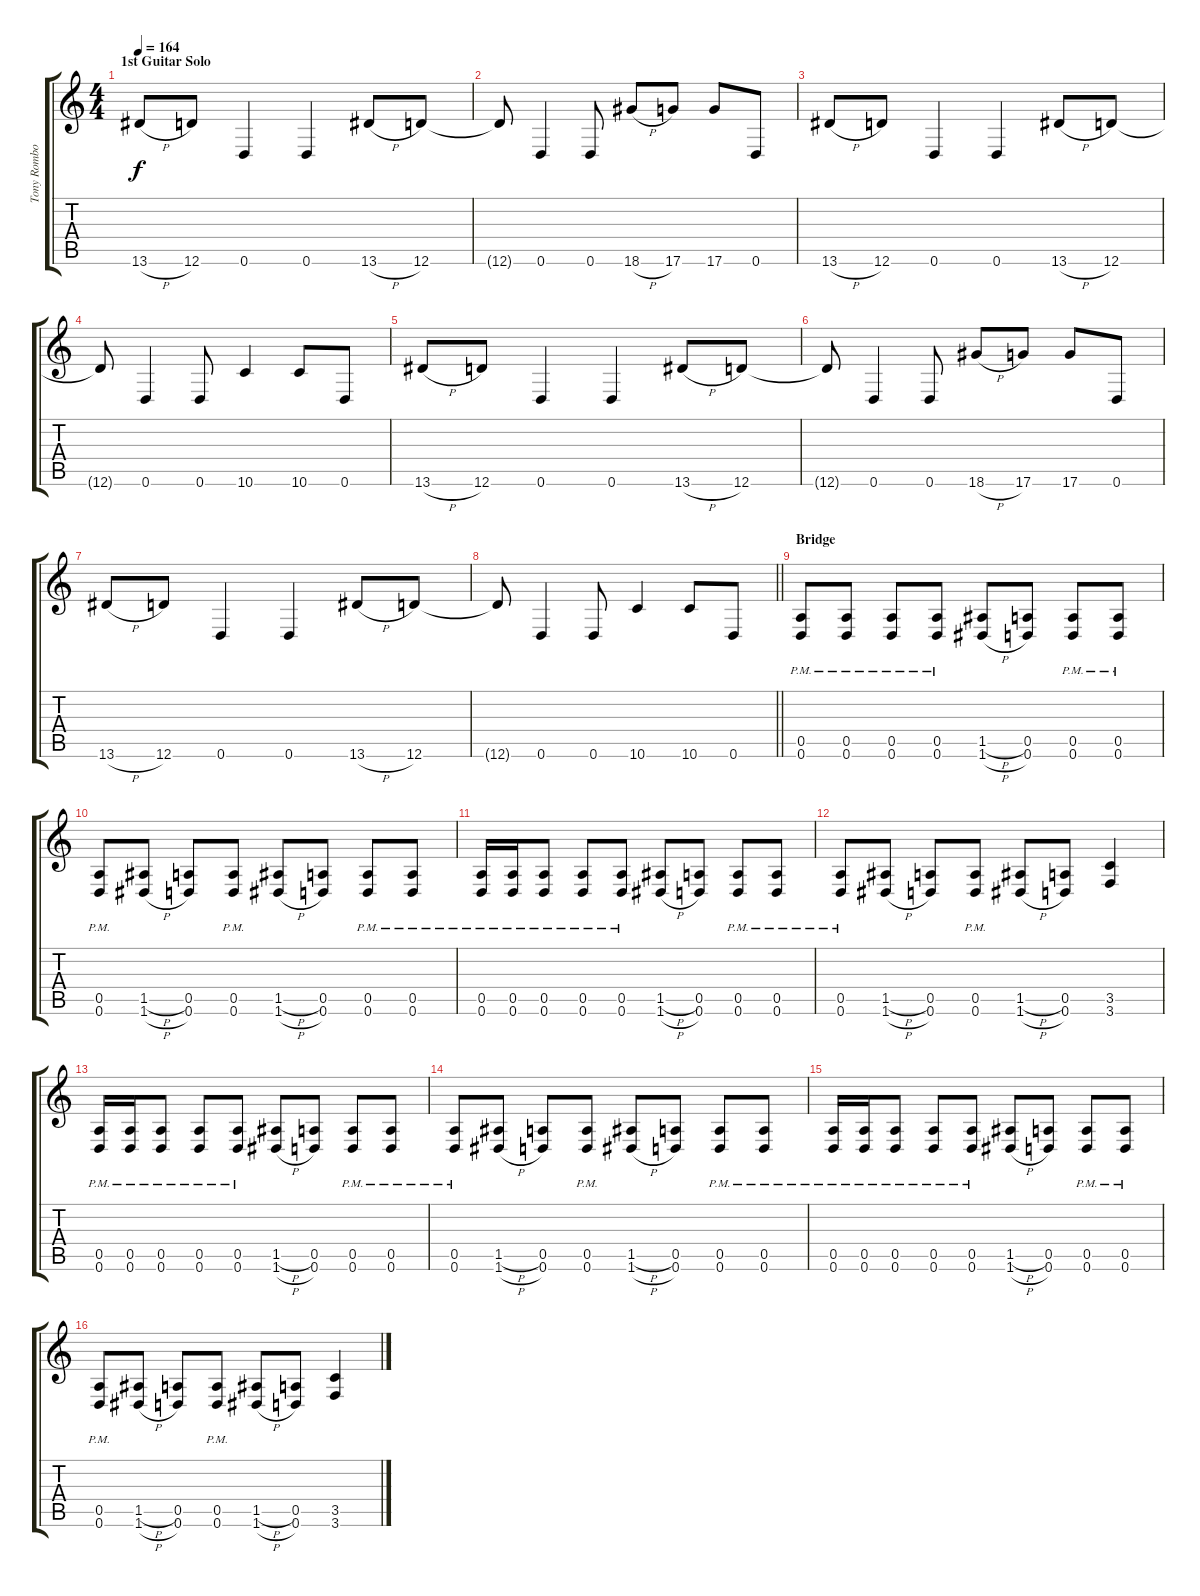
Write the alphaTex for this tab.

\track ("Tony Rombola" "Tony Rombo") {instrument distortionguitar}
\staff {score tabs}
\tuning (E4 B3 G3 D3 A2 D2) {hide}
\ts (4 4)
\section ("" "1st Guitar Solo")
\tempo 164
\clef g2
\ks c
13.6{h}.8{dy f} 12.6.8 0.6.4 0.6.4 13.6{h}.8 12.6.8 |
12.6{t}.8 0.6.4 0.6.8 18.6{h}.8 17.6.8 17.6.8 0.6.8 |
13.6{h}.8 12.6.8 0.6.4 0.6.4 13.6{h}.8 12.6.8 |
12.6{t}.8 0.6.4 0.6.8 10.6.4 10.6.8 0.6.8 |
13.6{h}.8 12.6.8 0.6.4 0.6.4 13.6{h}.8 12.6.8 |
12.6{t}.8 0.6.4 0.6.8 18.6{h}.8 17.6.8 17.6.8 0.6.8 |
13.6{h}.8 12.6.8 0.6.4 0.6.4 13.6{h}.8 12.6.8 |
\barLineRight lightlight
12.6{t}.8 0.6.4 0.6.8 10.6.4 10.6.8 0.6.8 |
\section ("" "Bridge")
(0.5{pm} 0.6{pm}).8 (0.5{pm} 0.6{pm}).8 (0.5{pm} 0.6{pm}).8 (0.5{pm} 0.6{pm}).8 (1.5{h} 1.6{h}).8 (0.5 0.6).8 (0.5{pm} 0.6{pm}).8 (0.5{pm} 0.6{pm}).8 |
(0.5{pm} 0.6{pm}).8 (1.5{h} 1.6{h}).8 (0.5 0.6).8 (0.5{pm} 0.6{pm}).8 (1.5{h} 1.6{h}).8 (0.5 0.6).8 (0.5{pm} 0.6{pm}).8 (0.5{pm} 0.6{pm}).8 |
(0.5{pm} 0.6{pm}).16 (0.5{pm} 0.6{pm}).16 (0.5{pm} 0.6{pm}).8 (0.5{pm} 0.6{pm}).8 (0.5{pm} 0.6{pm}).8 (1.5{h} 1.6{h}).8 (0.5 0.6).8 (0.5{pm} 0.6{pm}).8 (0.5{pm} 0.6{pm}).8 |
(0.5{pm} 0.6{pm}).8 (1.5{h} 1.6{h}).8 (0.5 0.6).8 (0.5{pm} 0.6{pm}).8 (1.5{h} 1.6{h}).8 (0.5 0.6).8 (3.5 3.6).4 |
(0.5{pm} 0.6{pm}).16 (0.5{pm} 0.6{pm}).16 (0.5{pm} 0.6{pm}).8 (0.5{pm} 0.6{pm}).8 (0.5{pm} 0.6{pm}).8 (1.5{h} 1.6{h}).8 (0.5 0.6).8 (0.5{pm} 0.6{pm}).8 (0.5{pm} 0.6{pm}).8 |
(0.5{pm} 0.6{pm}).8 (1.5{h} 1.6{h}).8 (0.5 0.6).8 (0.5{pm} 0.6{pm}).8 (1.5{h} 1.6{h}).8 (0.5 0.6).8 (0.5{pm} 0.6{pm}).8 (0.5{pm} 0.6{pm}).8 |
(0.5{pm} 0.6{pm}).16 (0.5{pm} 0.6{pm}).16 (0.5{pm} 0.6{pm}).8 (0.5{pm} 0.6{pm}).8 (0.5{pm} 0.6{pm}).8 (1.5{h} 1.6{h}).8 (0.5 0.6).8 (0.5{pm} 0.6{pm}).8 (0.5{pm} 0.6{pm}).8 |
(0.5{pm} 0.6{pm}).8 (1.5{h} 1.6{h}).8 (0.5 0.6).8 (0.5{pm} 0.6{pm}).8 (1.5{h} 1.6{h}).8 (0.5 0.6).8 (3.5 3.6).4
